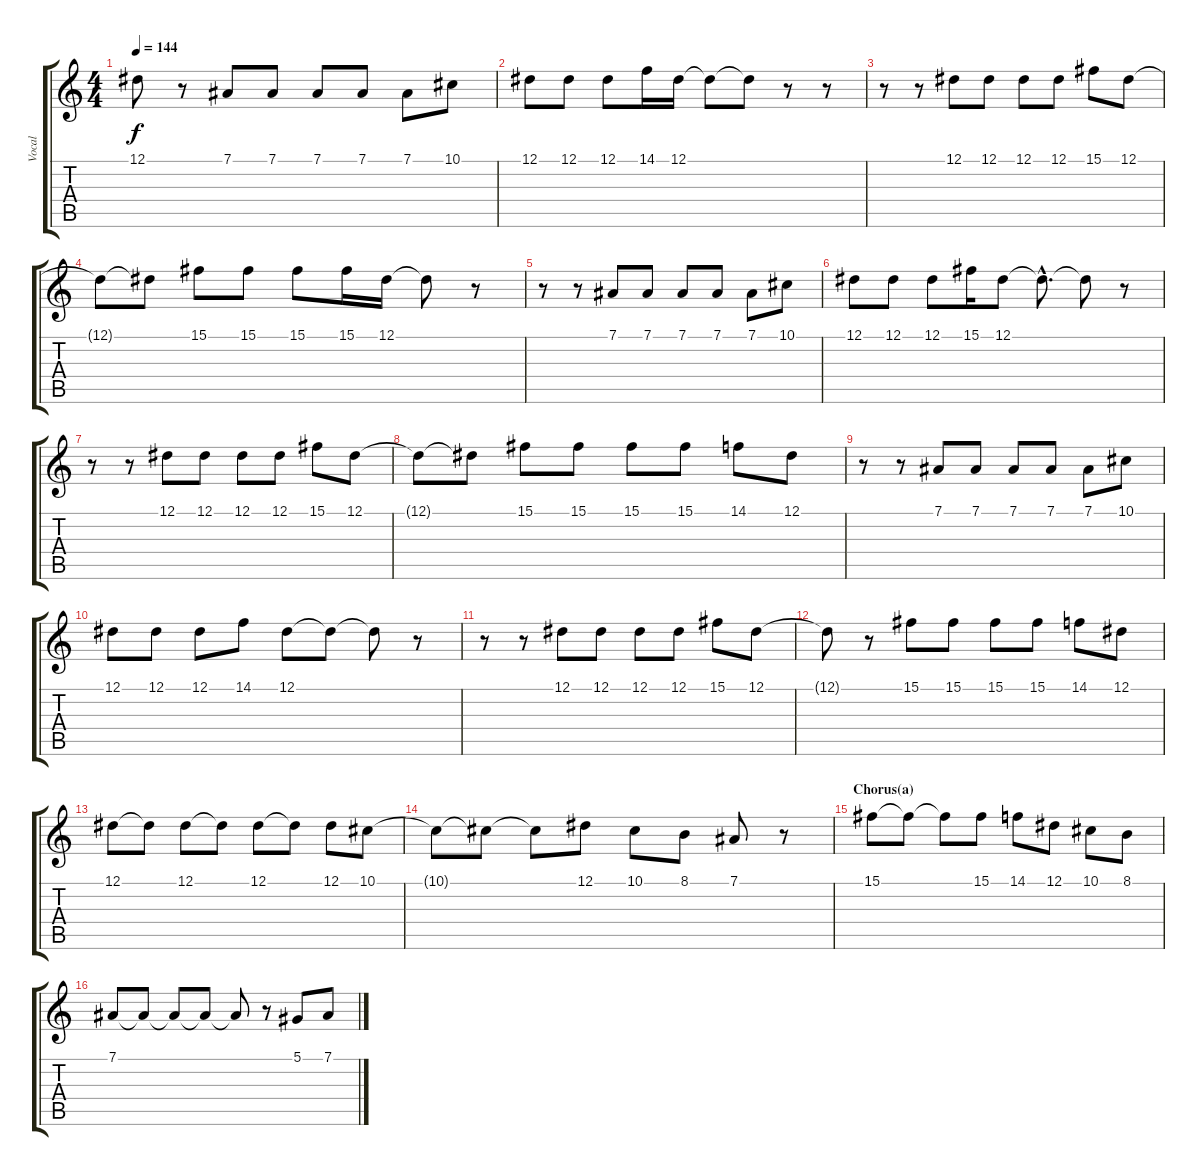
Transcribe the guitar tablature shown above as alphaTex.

\track ("Vocal" "Vocal") {instrument tenorsax}
\staff {score tabs}
\tuning (Eb4 Bb3 Gb3 Db3 Ab2 Eb2) {hide}
\ts (4 4)
\tempo 144
\clef g2
\ks c
12.1{t}.8{dy f} r.8 7.1.8 7.1.8 7.1.8 7.1.8 7.1.8 10.1.8 |
12.1.8 12.1.8 12.1.8 14.1.16 12.1.16 12.1{t}.8 12.1{t}.8 r.8 r.8 |
r.8 r.8 12.1.8 12.1.8 12.1.8 12.1.8 15.1.8 12.1.8 |
12.1{t}.8 12.1{t}.8 15.1.8 15.1.8 15.1.8 15.1.16 12.1.16 12.1{t}.8 r.8 |
r.8 r.8 7.1.8 7.1.8 7.1.8 7.1.8 7.1.8 10.1.8 |
12.1.8 12.1.8 12.1.8 15.1.16 12.1.8 12.1{hac t}.8{d} 12.1{t}.8 r.8 |
r.8 r.8 12.1.8 12.1.8 12.1.8 12.1.8 15.1.8 12.1.8 |
12.1{t}.8 12.1{t}.8 15.1.8 15.1.8 15.1.8 15.1.8 14.1.8 12.1.8 |
r.8 r.8 7.1.8 7.1.8 7.1.8 7.1.8 7.1.8 10.1.8 |
12.1.8 12.1.8 12.1.8 14.1.8 12.1.8 12.1{t}.8 12.1{t}.8 r.8 |
r.8 r.8 12.1.8 12.1.8 12.1.8 12.1.8 15.1.8 12.1.8 |
12.1{t}.8 r.8 15.1.8 15.1.8 15.1.8 15.1.8 14.1.8 12.1.8 |
12.1.8 12.1{t}.8 12.1.8 12.1{t}.8 12.1.8 12.1{t}.8 12.1.8 10.1.8 |
10.1{t}.8 10.1{t}.8 10.1{t}.8 12.1.8 10.1.8 8.1.8 7.1.8 r.8 |
\section ("" "Chorus(a)")
15.1.8 15.1{t}.8 15.1{t}.8 15.1.8 14.1.8 12.1.8 10.1.8 8.1.8 |
7.1.8 7.1{t}.8 7.1{t}.8 7.1{t}.8 7.1{t}.8 r.8 5.1.8 7.1.8
